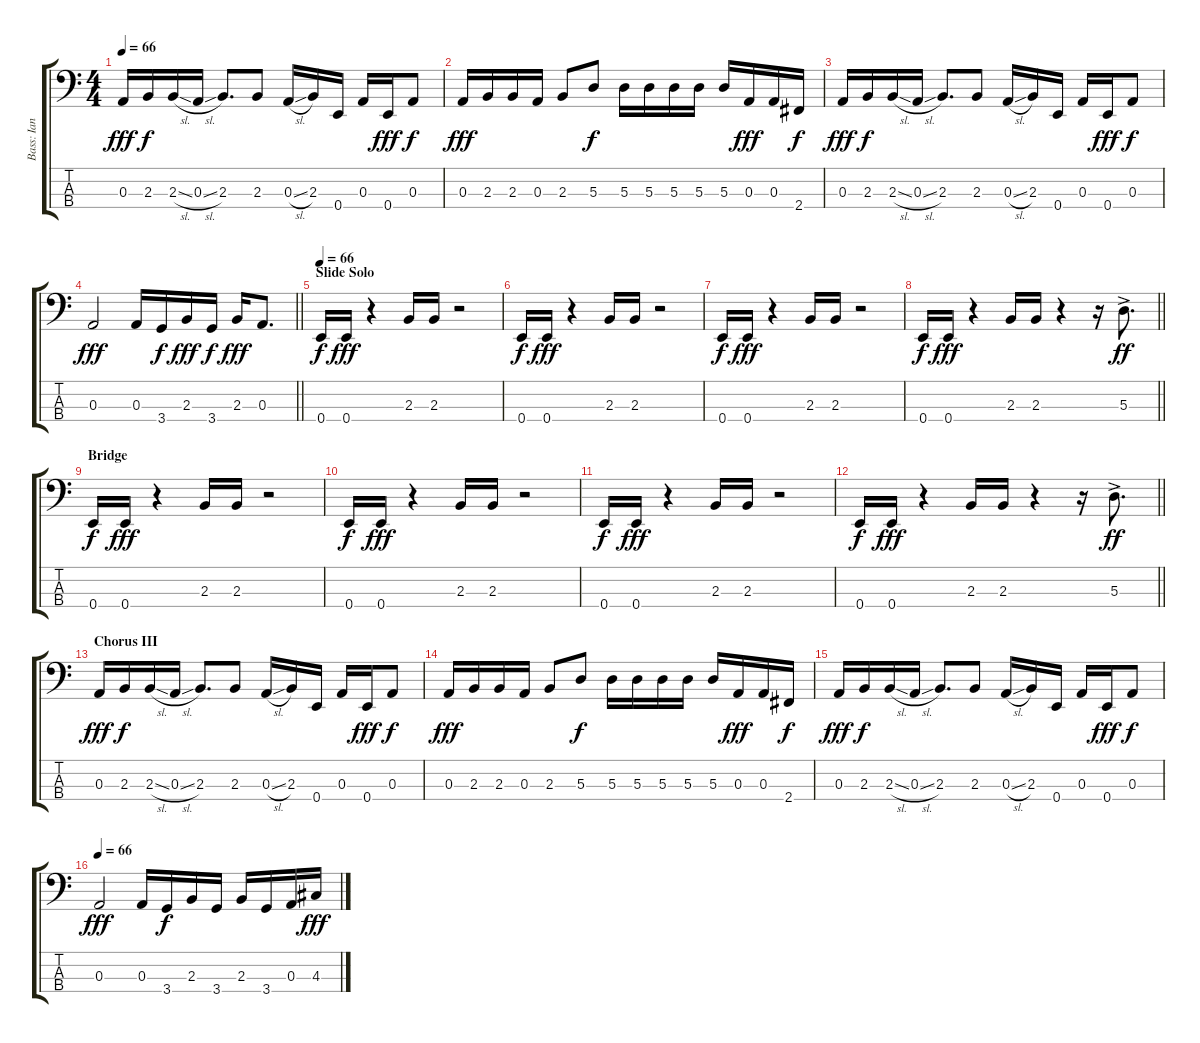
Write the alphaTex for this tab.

\track ("Bass: Ian" "Bass: Ian") {instrument electricbassfinger}
\staff {score tabs}
\tuning (G2 D2 A1 E1) {hide}
\ts (4 4)
\tempo 66
\clef f4
\ks c
0.3.16{dy fff} 2.3.16{dy f} 2.3{sl}.16 0.3{sl}.16 2.3.8{d} 2.3.8 0.3{sl}.16 2.3.16 0.4.16 0.3.16 0.4.16{dy fff} 0.3.8{dy f} |
0.3.16{dy fff} 2.3.16 2.3.16 0.3.16 2.3.8 5.3.8{dy f} 5.3.16 5.3.16 5.3.16 5.3.16 5.3.16 0.3.16{dy fff} 0.3.16 2.4.16{dy f} |
0.3.16{dy fff} 2.3.16{dy f} 2.3{sl}.16 0.3{sl}.16 2.3.8{d} 2.3.8 0.3{sl}.16 2.3.16 0.4.16 0.3.16 0.4.16{dy fff} 0.3.8{dy f} |
\barLineRight lightlight
0.3.2{dy fff} 0.3.16 3.4.16{dy f} 2.3.16{dy fff} 3.4.16{dy f} 2.3.16{dy fff} 0.3.8{d} |
\section ("" "Slide Solo")
\tempo 66
0.4.16{dy f} 0.4.16{dy fff} r.4 2.3.16 2.3.16 r.2 |
0.4.16{dy f} 0.4.16{dy fff} r.4 2.3.16 2.3.16 r.2 |
0.4.16{dy f} 0.4.16{dy fff} r.4 2.3.16 2.3.16 r.2 |
\barLineRight lightlight
0.4.16{dy f} 0.4.16{dy fff} r.4 2.3.16 2.3.16 r.4 r.16 5.3{ac}.8{d dy ff} |
\section ("" "Bridge")
0.4.16{dy f} 0.4.16{dy fff} r.4 2.3.16 2.3.16 r.2 |
0.4.16{dy f} 0.4.16{dy fff} r.4 2.3.16 2.3.16 r.2 |
0.4.16{dy f} 0.4.16{dy fff} r.4 2.3.16 2.3.16 r.2 |
\barLineRight lightlight
0.4.16{dy f} 0.4.16{dy fff} r.4 2.3.16 2.3.16 r.4 r.16 5.3{ac}.8{d dy ff} |
\section ("" "Chorus III")
0.3.16{dy fff} 2.3.16{dy f} 2.3{sl}.16 0.3{sl}.16 2.3.8{d} 2.3.8 0.3{sl}.16 2.3.16 0.4.16 0.3.16 0.4.16{dy fff} 0.3.8{dy f} |
0.3.16{dy fff} 2.3.16 2.3.16 0.3.16 2.3.8 5.3.8{dy f} 5.3.16 5.3.16 5.3.16 5.3.16 5.3.16 0.3.16{dy fff} 0.3.16 2.4.16{dy f} |
0.3.16{dy fff} 2.3.16{dy f} 2.3{sl}.16 0.3{sl}.16 2.3.8{d} 2.3.8 0.3{sl}.16 2.3.16 0.4.16 0.3.16 0.4.16{dy fff} 0.3.8{dy f} |
\tempo 66
0.3.2{dy fff} 0.3.16 3.4.16{dy f} 2.3.16 3.4.16 2.3.16 3.4.16 0.3.16 4.3.16{dy fff}
